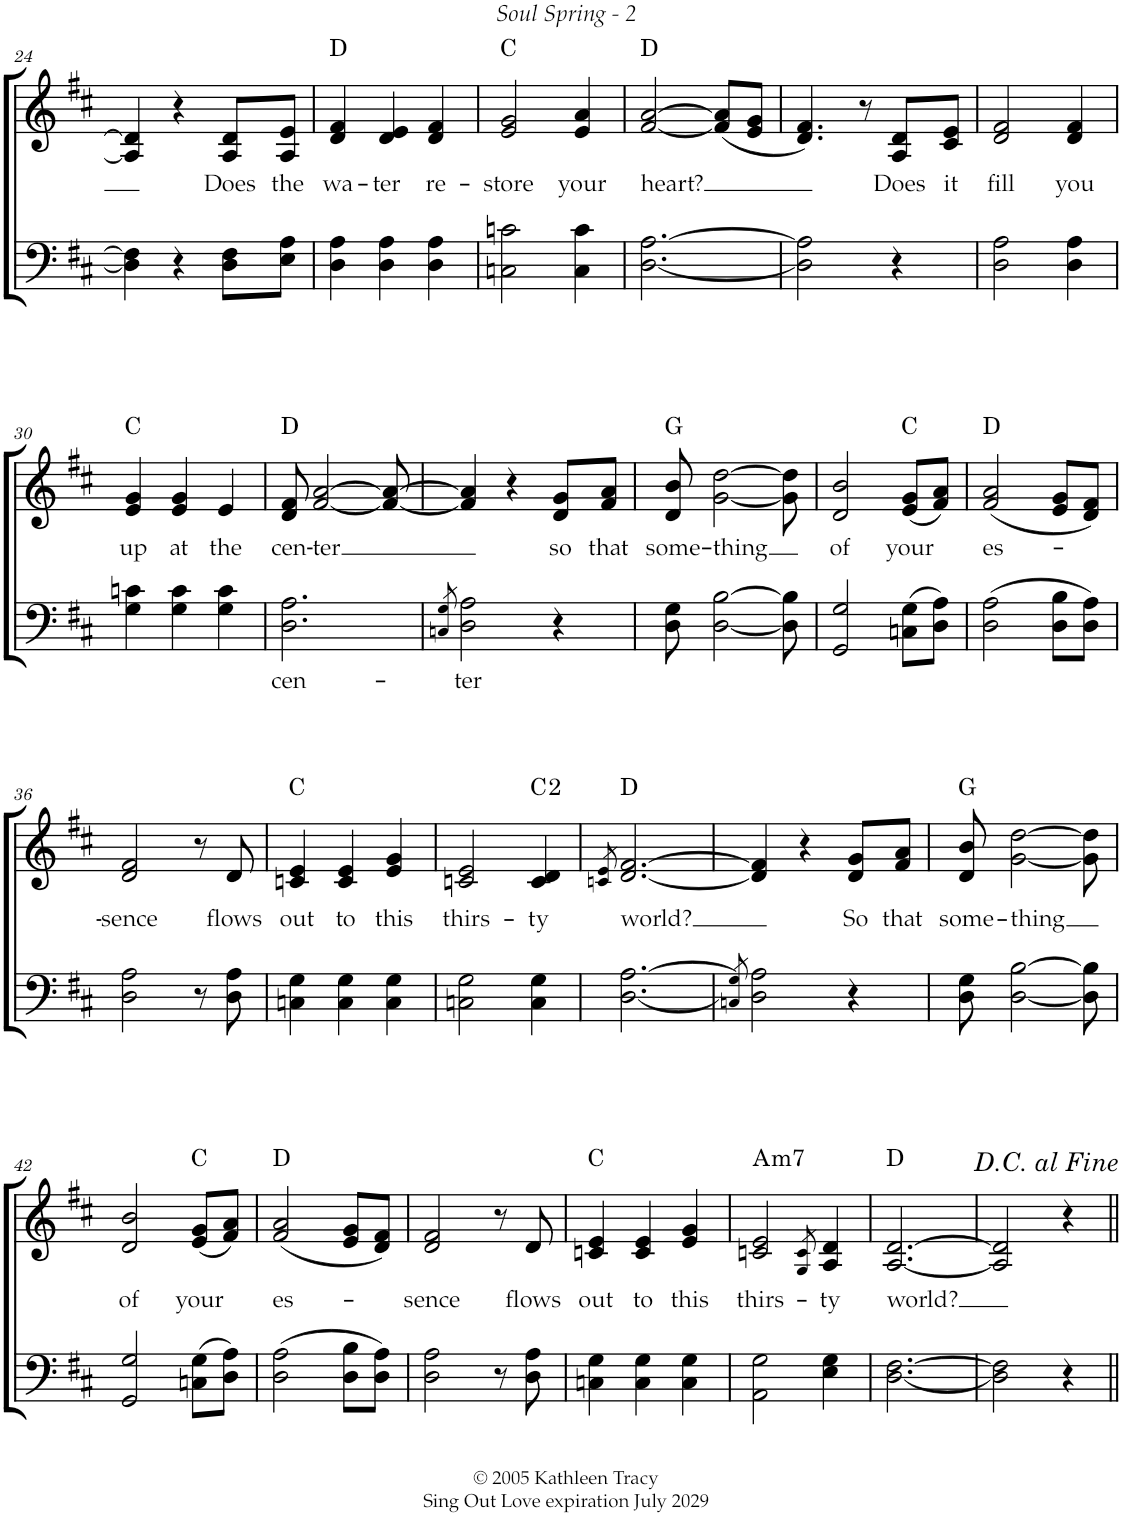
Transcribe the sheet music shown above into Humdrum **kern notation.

**kern	**text	**kern	**text	**harte
*part2	*part2	*part1	*part1	*part1
*staff2	*staff2	*staff1	*staff1	*
*I"T B	*	*I"S A	*	*
!!LO:PB:g=z
*clefF4	*	*clefG2	*	*
*k[f#c#]	*	*k[f#c#]	*	*
*M3/4	*	*M3/4	*	*
=24	=24	=24	=24	=24
4D\] 4F#\]	.	4A/] 4d/]	.	.
4r	.	4r	.	.
!	!	!	!LO:LY:b	!
8D\ 8F#\L	.	8A/ 8d/L	Does	.
!	!	!	!LO:LY:b	!
8E\ 8A\J	.	8A/ 8e/J	the	.
=25	=25	=25	=25	=25
!	!	!	!LO:LY:b	!
4D\ 4A\	.	4d/ 4f#/	wa-	D:maj
!	!	!	!LO:LY:b	!
4D\ 4A\	.	4d/ 4e/	-ter	.
!	!	!	!LO:LY:b	!
4D\ 4A\	.	4d/ 4f#/	re-	.
=26	=26	=26	=26	=26
!	!	!	!LO:LY:b	!
2Cn\ 2cn\	.	2e/ 2g/	-store	C:maj
!	!	!	!LO:LY:b	!
4C\ 4c\	.	4e/ 4a/	your	.
=27	=27	=27	=27	=27
!	!	!	!LO:LY:b	!
[2.D\ [2.A\	.	[2f#/ [2a/	heart?	D:maj
.	.	(<8f#/] 8a/]L	.	.
.	.	8e/ 8g/J	.	.
=28	=28	=28	=28	=28
2D\] 2A\]	.	4.d/ 4.f#/)	.	.
.	.	8r	.	.
!	!	!	!LO:LY:b	!
4r	.	8A/ 8d/L	Does	.
!	!	!	!LO:LY:b	!
.	.	8c#/ 8e/J	it	.
=29	=29	=29	=29	=29
!	!	!	!LO:LY:b	!
2D\ 2A\	.	2d/ 2f#/	fill	.
!	!	!	!LO:LY:b	!
4D\ 4A\	.	4d/ 4f#/	you	.
!!LO:LB:g=z
=30	=30	=30	=30	=30
!	!	!	!LO:LY:b	!
4G\ 4cn\	.	4e/ 4g/	up	C:maj
!	!	!	!LO:LY:b	!
4G\ 4c\	.	4e/ 4g/	at	.
!	!	!	!LO:LY:b	!
4G\ 4c\	.	4e/	the	.
=31	=31	=31	=31	=31
!	!LO:LY:b	!	!LO:LY:b	!
2.D\ 2.A\	cen-	8d/ 8f#/	cen-	D:maj
!	!	!	!LO:LY:b	!
.	.	[2f#/ [2a/	-ter	.
.	.	8f#/_ 8a/_	.	.
=32	=32	=32	=32	=32
8qCn/ 8qG/	.	.	.	.
!	!LO:LY:b	!	!	!
2D\ 2A\	-ter	4f#/] 4a/]	.	.
.	.	4r	.	.
!	!	!	!LO:LY:b	!
4r	.	8d/ 8g/L	so	.
!	!	!	!LO:LY:b	!
.	.	8f#/ 8a/J	that	.
=33	=33	=33	=33	=33
!	!	!	!LO:LY:b	!
8D\ 8G\	.	8d/ 8b/	some-	G:maj
!	!	!	!LO:LY:b	!
[2D\ [2B\	.	[2g\ [2dd\	-thing	.
8D\] 8B\]	.	8g\] 8dd\]	.	.
=34	=34	=34	=34	=34
!	!	!	!LO:LY:b	!
2GG/ 2G/	.	2d/ 2b/	of	.
!	!	!	!LO:LY:b	!
(>8Cn\ 8G\L	.	(<8e/ 8g/L	your	C:maj
8D\ 8A\J)	.	8f#/ 8a/J)	.	.
=35	=35	=35	=35	=35
!	!	!	!LO:LY:b	!
(2D\ 2A\	.	(2f#/ 2a/	es-	D:maj
8D\ 8B\L	.	8e/ 8g/L	.	.
8D\ 8A\J)	.	8d/ 8f#/J)	.	.
!!LO:LB:g=z
=36	=36	=36	=36	=36
!	!	!	!LO:LY:b	!
2D\ 2A\	.	2d/ 2f#/	-sence	.
8r	.	8r	.	.
!	!	!	!LO:LY:b	!
8D\ 8A\	.	8d/	flows	.
=37	=37	=37	=37	=37
!	!	!	!LO:LY:b	!
4Cn\ 4G\	.	4cn/ 4e/	out	C:maj
!	!	!	!LO:LY:b	!
4C\ 4G\	.	4c/ 4e/	to	.
!	!	!	!LO:LY:b	!
4C\ 4G\	.	4e/ 4g/	this	.
=38	=38	=38	=38	=38
!	!	!	!LO:LY:b	!
2Cn\ 2G\	.	2cn/ 2e/	thirs-	.
!	!	!	!LO:LY:b	!
4C\ 4G\	.	4c/ 4d/	-ty	C:maj(2)
=39	=39	=39	=39	=39
.	.	8qcn/ 8qe/	.	.
!	!	!	!LO:LY:b	!
[2.D\ [2.A\	.	[2.d/ [2.f#/	world?	D:maj
=40	=40	=40	=40	=40
8qCn/ 8qG/	.	.	.	.
2D\] 2A\]	.	4d/] 4f#/]	.	.
.	.	4r	.	.
!	!	!	!LO:LY:b	!
4r	.	8d/ 8g/L	So	.
!	!	!	!LO:LY:b	!
.	.	8f#/ 8a/J	that	.
=41	=41	=41	=41	=41
!	!	!	!LO:LY:b	!
8D\ 8G\	.	8d/ 8b/	some-	G:maj
!	!	!	!LO:LY:b	!
[2D\ [2B\	.	[2g\ [2dd\	-thing	.
8D\] 8B\]	.	8g\] 8dd\]	.	.
!!LO:LB:g=z
=42	=42	=42	=42	=42
!	!	!	!LO:LY:b	!
2GG/ 2G/	.	2d/ 2b/	of	.
!	!	!	!LO:LY:b	!
(>8Cn\ 8G\L	.	(<8e/ 8g/L	your	C:maj
8D\ 8A\J)	.	8f#/ 8a/J)	.	.
=43	=43	=43	=43	=43
!	!	!	!LO:LY:b	!
(2D\ 2A\	.	(2f#/ 2a/	es-	D:maj
8D\ 8B\L	.	8e/ 8g/L	.	.
8D\ 8A\J)	.	8d/ 8f#/J)	.	.
=44	=44	=44	=44	=44
!	!	!	!LO:LY:b	!
2D\ 2A\	.	2d/ 2f#/	-sence	.
8r	.	8r	.	.
!	!	!	!LO:LY:b	!
8D\ 8A\	.	8d/	flows	.
=45	=45	=45	=45	=45
!	!	!	!LO:LY:b	!
4Cn\ 4G\	.	4cn/ 4e/	out	C:maj
!	!	!	!LO:LY:b	!
4C\ 4G\	.	4c/ 4e/	to	.
!	!	!	!LO:LY:b	!
4C\ 4G\	.	4e/ 4g/	this	.
=46	=46	=46	=46	=46
!	!	!	!LO:LY:b	!LO:H:kt=m7
2AA\ 2G\	.	2cn/ 2e/	thirs-	A:min7
.	.	8qG/ 8qc/	.	.
!	!	!	!LO:LY:b	!
4E\ 4G\	.	4A/ 4d/	-ty	.
=47	=47	=47	=47	=47
!	!	!	!LO:LY:b	!
[2.D\ [2.F#\	.	[2.A/ [2.d/	world?	D:maj
=48	=48	=48	=48	=48
2D\] 2F#\]	.	2A/] 2d/]	.	.
4r	.	4r	.	.
!	!	!LO:TX:a:t=<i>D.C. al Fine</i>	!	!
=||	=||	=||	=||	=||
*-	*-	*-	*-	*-
